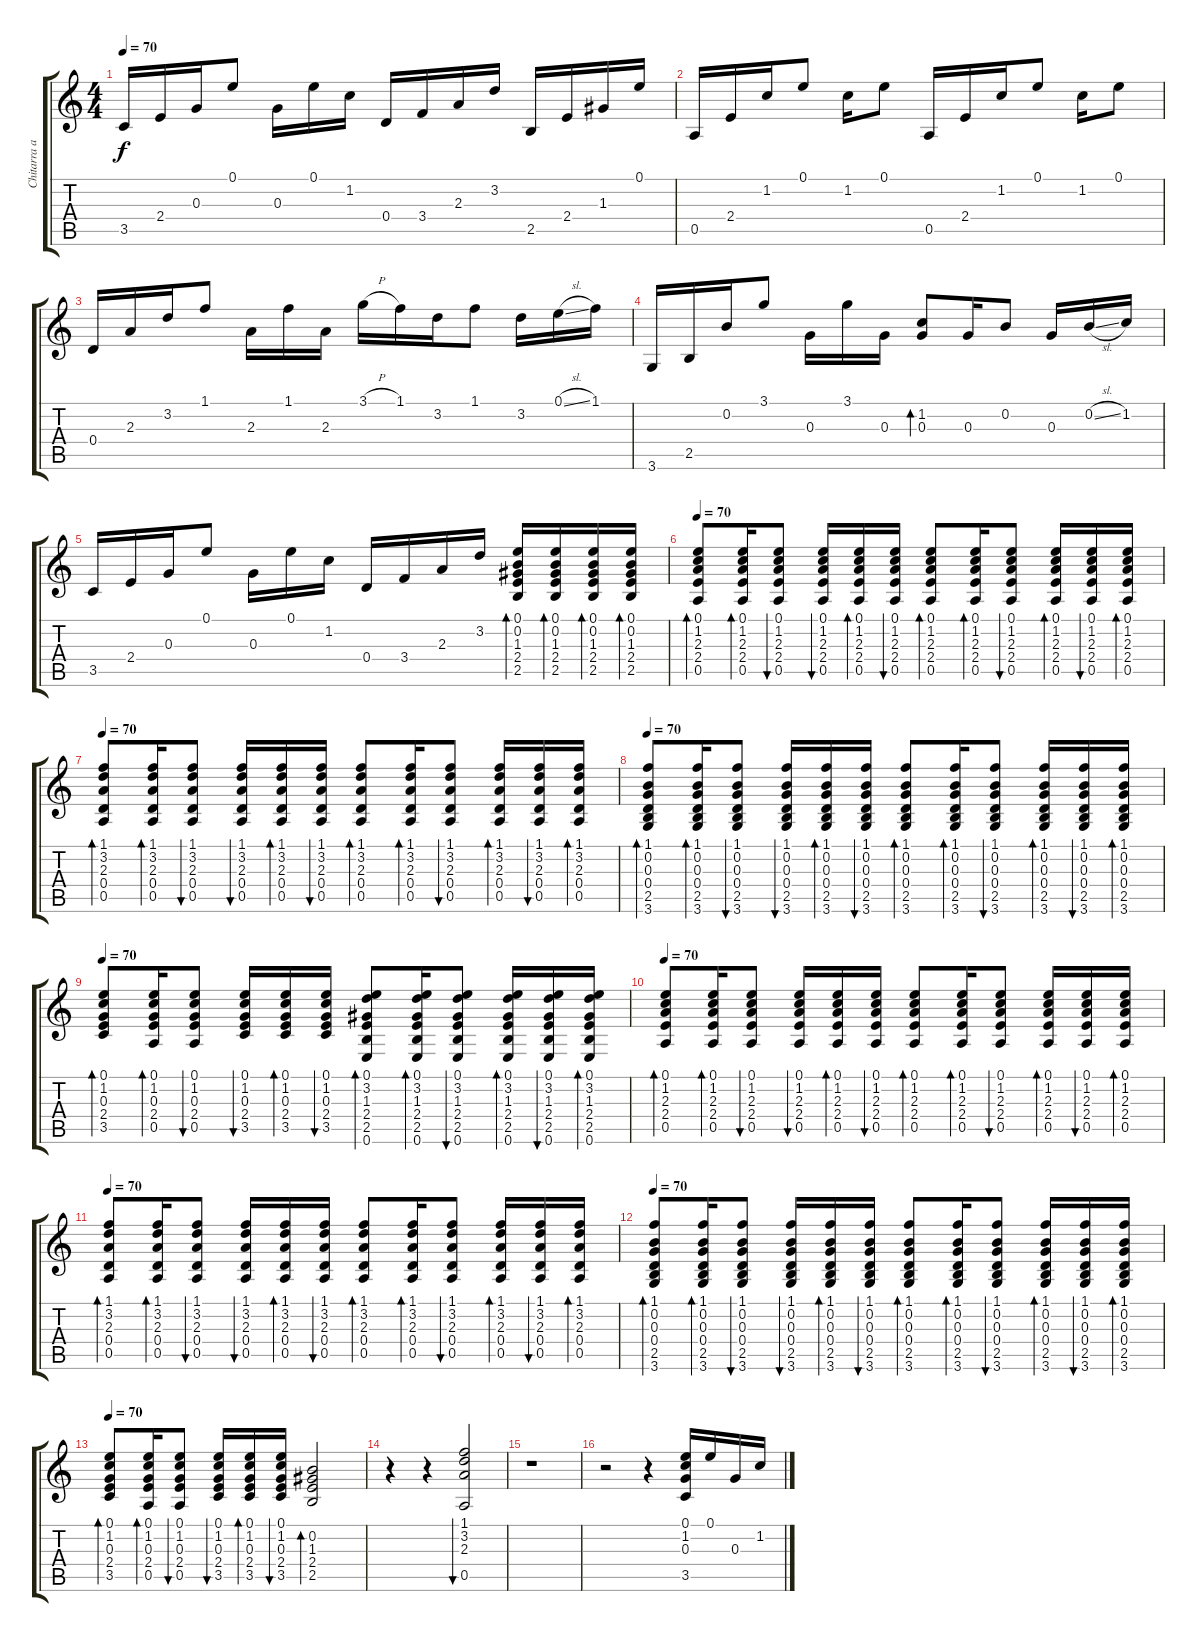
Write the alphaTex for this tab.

\track ("Chitarra acustica" "Chitarra a") {instrument acousticguitarsteel}
\staff {score tabs}
\tuning (E4 B3 G3 D3 A2 E2) {hide}
\ts (4 4)
\tempo 70
\clef g2
\ks c
3.5.16{dy f} 2.4.16 0.3.16 0.1.8 0.3.16 0.1.16 1.2.16 0.4.16 3.4.16 2.3.16 3.2.16 2.5.16 2.4.16 1.3.16 0.1.16 |
0.5.16 2.4.16 1.2.16 0.1.8 1.2.16 0.1.8 0.5.16 2.4.16 1.2.16 0.1.8 1.2.16 0.1.8 |
0.4.16 2.3.16 3.2.16 1.1.8 2.3.16 1.1.16 2.3.16 3.1{h}.16 1.1.16 3.2.16 1.1.8 3.2.16 0.1{sl}.16 1.1.16 |
3.6.16 2.5.16 0.2.16 3.1.8 0.3.16 3.1.16 0.3.16 (1.2 0.3).8{bd 60} 0.3.16 0.2.8 0.3.16 0.2{sl}.16 1.2.16 |
3.5.16 2.4.16 0.3.16 0.1.8 0.3.16 0.1.16 1.2.16 0.4.16 3.4.16 2.3.16 3.2.16 (0.1 0.2 1.3 2.4 2.5).16{bd 60} (0.1 0.2 1.3 2.4 2.5).16{bd 60} (0.1 0.2 1.3 2.4 2.5).16{bd 60} (0.1 0.2 1.3 2.4 2.5).16{bd 60} |
\tempo 70
(0.1 1.2 2.3 2.4 0.5).8{bd 30 volume 6} (0.1 1.2 2.3 2.4 0.5).16{bd 30} (0.1 1.2 2.3 2.4 0.5).8{bu 30} (0.1 1.2 2.3 2.4 0.5).16{bu 30} (0.1 1.2 2.3 2.4 0.5).16{bd 30} (0.1 1.2 2.3 2.4 0.5).16{bu 30} (0.1 1.2 2.3 2.4 0.5).8{bd 30} (0.1 1.2 2.3 2.4 0.5).16{bd 30} (0.1 1.2 2.3 2.4 0.5).8{bu 30} (0.1 1.2 2.3 2.4 0.5).16{bd 30} (0.1 1.2 2.3 2.4 0.5).16{bu 30} (0.1 1.2 2.3 2.4 0.5).16{bd 30} |
\tempo 70
(1.1 3.2 2.3 0.4 0.5).8{bd 30} (1.1 3.2 2.3 0.4 0.5).16{bd 30} (1.1 3.2 2.3 0.4 0.5).8{bu 30} (1.1 3.2 2.3 0.4 0.5).16{bu 30} (1.1 3.2 2.3 0.4 0.5).16{bd 30} (1.1 3.2 2.3 0.4 0.5).16{bu 30} (1.1 3.2 2.3 0.4 0.5).8{bd 30} (1.1 3.2 2.3 0.4 0.5).16{bd 30} (1.1 3.2 2.3 0.4 0.5).8{bu 30} (1.1 3.2 2.3 0.4 0.5).16{bd 30} (1.1 3.2 2.3 0.4 0.5).16{bu 30} (1.1 3.2 2.3 0.4 0.5).16{bd 30} |
\tempo 70
(1.1 0.2 0.3 0.4 2.5 3.6).8{bd 30} (1.1 0.2 0.3 0.4 2.5 3.6).16{bd 30} (1.1 0.2 0.3 0.4 2.5 3.6).8{bu 30} (1.1 0.2 0.3 0.4 2.5 3.6).16{bu 30} (1.1 0.2 0.3 0.4 2.5 3.6).16{bd 30} (1.1 0.2 0.3 0.4 2.5 3.6).16{bu 30} (1.1 0.2 0.3 0.4 2.5 3.6).8{bd 30} (1.1 0.2 0.3 0.4 2.5 3.6).16{bd 30} (1.1 0.2 0.3 0.4 2.5 3.6).8{bu 30} (1.1 0.2 0.3 0.4 2.5 3.6).16{bd 30} (1.1 0.2 0.3 0.4 2.5 3.6).16{bu 30} (1.1 0.2 0.3 0.4 2.5 3.6).16{bd 30} |
\tempo 70
(0.1 1.2 0.3 2.4 3.5).8{bd 30} (0.1 1.2 0.3 2.4 0.5).16{bd 30} (0.1 1.2 0.3 2.4 0.5).8{bu 30} (0.1 1.2 0.3 2.4 3.5).16{bu 30} (0.1 1.2 0.3 2.4 3.5).16{bd 30} (0.1 1.2 0.3 2.4 3.5).16{bu 30} (0.1 3.2 1.3 2.4 2.5 0.6).8{bd 30} (0.1 3.2 1.3 2.4 2.5 0.6).16{bd 30} (0.1 3.2 1.3 2.4 2.5 0.6).8{bu 30} (0.1 3.2 1.3 2.4 2.5 0.6).16{bd 30} (0.1 3.2 1.3 2.4 2.5 0.6).16{bu 30} (0.1 3.2 1.3 2.4 2.5 0.6).16{bd 30} |
\tempo 70
(0.1 1.2 2.3 2.4 0.5).8{bd 30} (0.1 1.2 2.3 2.4 0.5).16{bd 30} (0.1 1.2 2.3 2.4 0.5).8{bu 30} (0.1 1.2 2.3 2.4 0.5).16{bu 30} (0.1 1.2 2.3 2.4 0.5).16{bd 30} (0.1 1.2 2.3 2.4 0.5).16{bu 30} (0.1 1.2 2.3 2.4 0.5).8{bd 30} (0.1 1.2 2.3 2.4 0.5).16{bd 30} (0.1 1.2 2.3 2.4 0.5).8{bu 30} (0.1 1.2 2.3 2.4 0.5).16{bd 30} (0.1 1.2 2.3 2.4 0.5).16{bu 30} (0.1 1.2 2.3 2.4 0.5).16{bd 30} |
\tempo 70
(1.1 3.2 2.3 0.4 0.5).8{bd 30} (1.1 3.2 2.3 0.4 0.5).16{bd 30} (1.1 3.2 2.3 0.4 0.5).8{bu 30} (1.1 3.2 2.3 0.4 0.5).16{bu 30} (1.1 3.2 2.3 0.4 0.5).16{bd 30} (1.1 3.2 2.3 0.4 0.5).16{bu 30} (1.1 3.2 2.3 0.4 0.5).8{bd 30} (1.1 3.2 2.3 0.4 0.5).16{bd 30} (1.1 3.2 2.3 0.4 0.5).8{bu 30} (1.1 3.2 2.3 0.4 0.5).16{bd 30} (1.1 3.2 2.3 0.4 0.5).16{bu 30} (1.1 3.2 2.3 0.4 0.5).16{bd 30} |
\tempo 70
(1.1 0.2 0.3 0.4 2.5 3.6).8{bd 30} (1.1 0.2 0.3 0.4 2.5 3.6).16{bd 30} (1.1 0.2 0.3 0.4 2.5 3.6).8{bu 30} (1.1 0.2 0.3 0.4 2.5 3.6).16{bu 30} (1.1 0.2 0.3 0.4 2.5 3.6).16{bd 30} (1.1 0.2 0.3 0.4 2.5 3.6).16{bu 30} (1.1 0.2 0.3 0.4 2.5 3.6).8{bd 30} (1.1 0.2 0.3 0.4 2.5 3.6).16{bd 30} (1.1 0.2 0.3 0.4 2.5 3.6).8{bu 30} (1.1 0.2 0.3 0.4 2.5 3.6).16{bd 30} (1.1 0.2 0.3 0.4 2.5 3.6).16{bu 30} (1.1 0.2 0.3 0.4 2.5 3.6).16{bd 30} |
\tempo 70
(0.1 1.2 0.3 2.4 3.5).8{bd 30} (0.1 1.2 0.3 2.4 0.5).16{bd 30} (0.1 1.2 0.3 2.4 0.5).8{bu 30} (0.1 1.2 0.3 2.4 3.5).16{bu 30} (0.1 1.2 0.3 2.4 3.5).16{bd 30} (0.1 1.2 0.3 2.4 3.5).16{bu 30} (0.2 1.3 2.4 2.5).2{bd 120} |
r.4 r.4 (1.1 3.2 2.3 0.5).2{bu 480} |
r.1 |
r.2 r.4 (0.1 1.2 0.3 3.5).16 0.1.16 0.3.16 1.2.16
